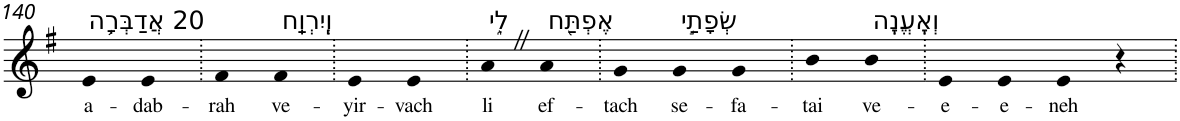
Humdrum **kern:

**kern	**text
*part1	*part1
*staff1	*staff1
*I"Piano	*
*I'Pno	*
!!LO:PB:g=z
*clefG2	*
*k[f#]	*
*G:	*
=140	=140
!LO:TX:a:t=20 אֲדַבְּרָ֥ה	!
!	!LO:LY:b
4e	a-
!	!LO:LY:b
4e	-dab-
=141.	=141.
!	!LO:LY:b
4f#	-rah
!LO:TX:a:t=וְיִֽרְוַֽח	!
!	!LO:LY:b
4f#	ve-
=142.	=142.
!	!LO:LY:b
4e	-yir-
!	!LO:LY:b
4e	-vach
=143.	=143.
!LO:TX:a:t=לִ֑י	!
!	!LO:LY:b
4aZ	li
!LO:TX:a:t=אֶפְתַּ֖ח	!
!	!LO:LY:b
4a	ef-
=144.	=144.
!	!LO:LY:b
4g	-tach
!LO:TX:a:t=שְׂפָתַ֣י	!
!	!LO:LY:b
4g	se-
!	!LO:LY:b
4g	-fa-
=145.	=145.
!	!LO:LY:b
4b	-tai
!LO:TX:a:t=וְאֶֽעֱנֶֽה	!
!	!LO:LY:b
4b	ve-
=146.	=146.
!	!LO:LY:b
4e	-e-
!	!LO:LY:b
4e	-e-
!	!LO:LY:b
4e	-neh
4r	.
=.	=.
*-	*-
